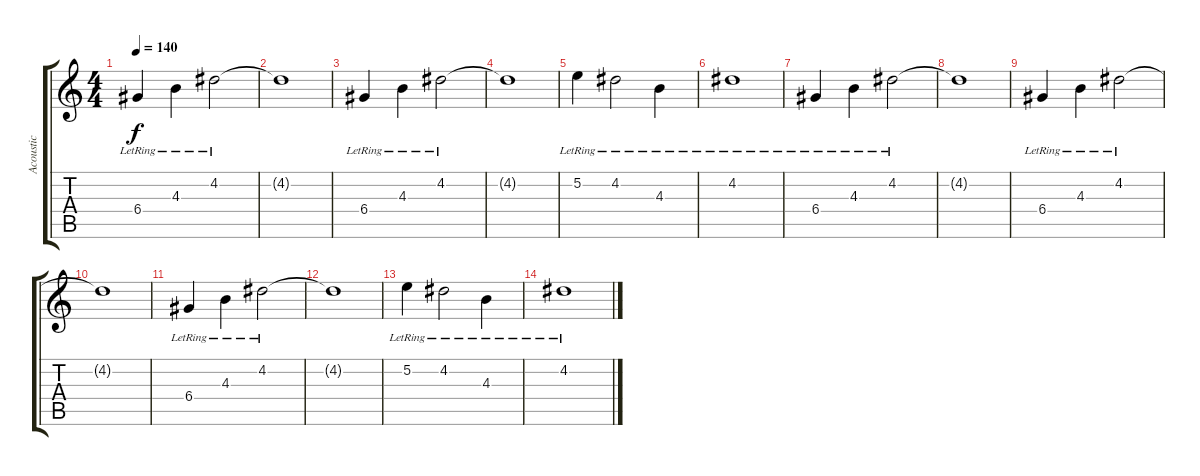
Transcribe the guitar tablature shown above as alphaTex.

\track ("Acoustic" "Acoustic") {instrument acousticguitarnylon}
\staff {score tabs}
\tuning (E4 B3 G3 D3 A2 E2) {hide}
\ts (4 4)
\tempo 140
\clef g2
\ks c
6.4{lr}.4{dy f} 4.3{lr}.4 4.2{lr}.2 |
4.2{t}.1 |
6.4{lr}.4 4.3{lr}.4 4.2{lr}.2 |
4.2{t}.1 |
5.2{lr}.4 4.2{lr}.2 4.3{lr}.4 |
4.2{lr}.1 |
6.4{lr}.4 4.3{lr}.4 4.2{lr}.2 |
4.2{t}.1 |
6.4{lr}.4 4.3{lr}.4 4.2{lr}.2 |
4.2{t}.1 |
6.4{lr}.4 4.3{lr}.4 4.2{lr}.2 |
4.2{t}.1 |
5.2{lr}.4 4.2{lr}.2 4.3{lr}.4 |
4.2{lr}.1
